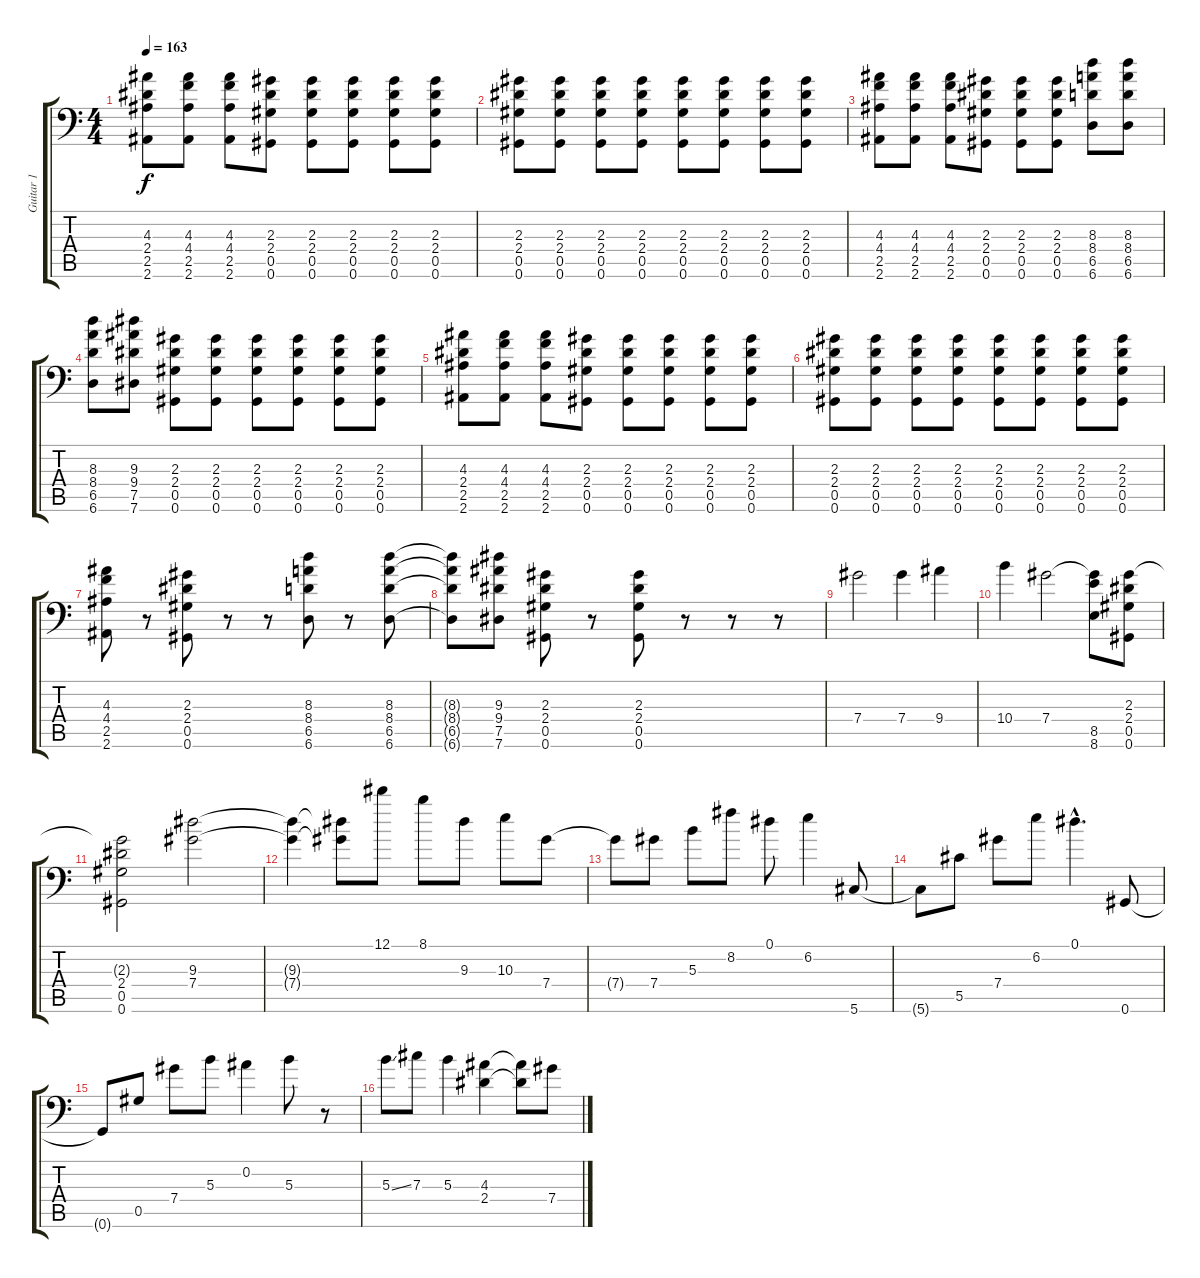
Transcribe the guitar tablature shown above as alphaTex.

\track ("Guitar 1" "Guitar 1") {instrument overdrivenguitar}
\staff {score tabs}
\tuning (Eb4 Bb3 Gb3 Db3 Ab2 Ab1) {hide}
\ts (4 4)
\tempo 163
\clef f4
\ks c
(4.3 2.4 2.5 2.6).8{dy f} (4.3 4.4 2.5 2.6).8 (4.3 4.4 2.5 2.6).8 (2.3 2.4 0.5 0.6).8 (2.3 2.4 0.5 0.6).8 (2.3 2.4 0.5 0.6).8 (2.3 2.4 0.5 0.6).8 (2.3 2.4 0.5 0.6).8 |
(2.3 2.4 0.5 0.6).8 (2.3 2.4 0.5 0.6).8 (2.3 2.4 0.5 0.6).8 (2.3 2.4 0.5 0.6).8 (2.3 2.4 0.5 0.6).8 (2.3 2.4 0.5 0.6).8 (2.3 2.4 0.5 0.6).8 (2.3 2.4 0.5 0.6).8 |
(4.3 4.4 2.5 2.6).8 (4.3 4.4 2.5 2.6).8 (4.3 4.4 2.5 2.6).8 (2.3 2.4 0.5 0.6).8 (2.3 2.4 0.5 0.6).8 (2.3 2.4 0.5 0.6).8 (8.3 8.4 6.5 6.6).8 (8.3 8.4 6.5 6.6).8 |
(8.3 8.4 6.5 6.6).8 (9.3 9.4 7.5 7.6).8 (2.3 2.4 0.5 0.6).8 (2.3 2.4 0.5 0.6).8 (2.3 2.4 0.5 0.6).8 (2.3 2.4 0.5 0.6).8 (2.3 2.4 0.5 0.6).8 (2.3 2.4 0.5 0.6).8 |
(4.3 2.4 2.5 2.6).8 (4.3 4.4 2.5 2.6).8 (4.3 4.4 2.5 2.6).8 (2.3 2.4 0.5 0.6).8 (2.3 2.4 0.5 0.6).8 (2.3 2.4 0.5 0.6).8 (2.3 2.4 0.5 0.6).8 (2.3 2.4 0.5 0.6).8 |
(2.3 2.4 0.5 0.6).8 (2.3 2.4 0.5 0.6).8 (2.3 2.4 0.5 0.6).8 (2.3 2.4 0.5 0.6).8 (2.3 2.4 0.5 0.6).8 (2.3 2.4 0.5 0.6).8 (2.3 2.4 0.5 0.6).8 (2.3 2.4 0.5 0.6).8 |
(4.3 4.4 2.5 2.6).8 r.8 (2.3 2.4 0.5 0.6).8 r.8 r.8 (8.3 8.4 6.5 6.6).8 r.8 (8.3 8.4 6.5 6.6).8 |
(8.3{t} 8.4{t} 6.5{t} 6.6{t}).8 (9.3 9.4 7.5 7.6).8 (2.3 2.4 0.5 0.6).8 r.8 (2.3 2.4 0.5 0.6).8 r.8 r.8 r.8 |
7.4.2 7.4.4 9.4.4 |
10.4.4 7.4.2 (7.4{t} 8.5 8.6).8 (2.3 2.4 0.5 0.6).8 |
(2.3{t} 2.4 0.5 0.6).2 (9.3 7.4).2 |
(9.3{t} 7.4{t}).4 (9.3{t} 7.4{t}).8 12.1.8 8.1.8 9.3.8 10.3.8 7.4.8 |
7.4{t}.8 7.4.8 5.3.8 8.2.8 0.1.8 6.2.4 5.6.8 |
5.6{t}.8 5.5.8 7.4.8 6.2.8 0.1{hac}.4{d} 0.6.8 |
0.6{t}.8 0.5.8 7.4.8 5.3.8 0.2.4 5.3.8 r.8 |
5.3{ss}.8 7.3.8 5.3.4 (4.3 2.4).4 (4.3{t} 2.4{t}).8 7.4.8
